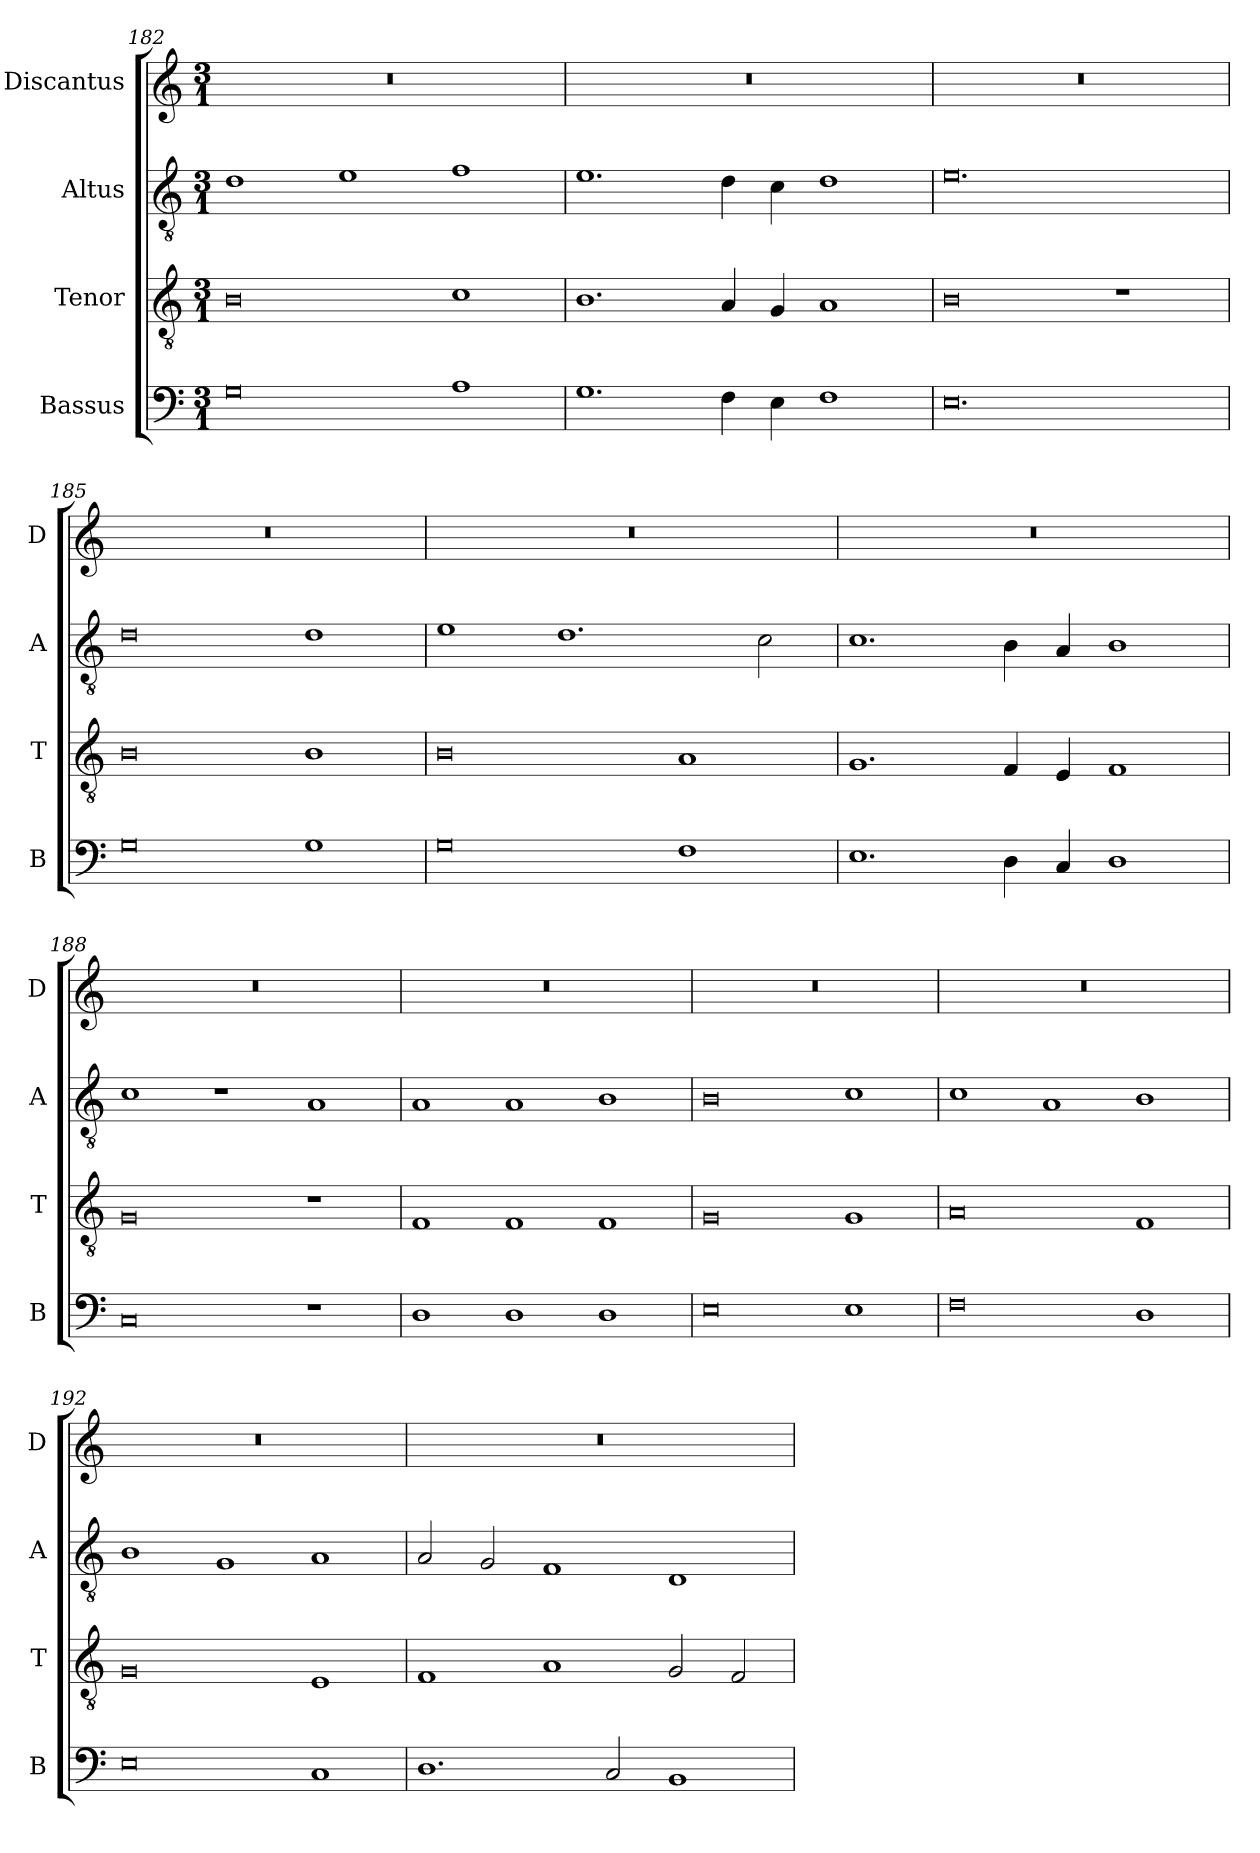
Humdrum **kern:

**kern	**kern	**kern	**kern
*part4	*part3	*part2	*part1
*staff4	*staff3	*staff2	*staff1
*I"Bassus	*I"Tenor	*I"Altus	*I"Discantus
*I'B	*I'T	*I'A	*I'D
*clefF4	*clefGv2	*clefGv2	*clefG2
*k[]	*k[]	*k[]	*k[]
*M3/1	*M3/1	*M3/1	*M3/1
=182	=182	=182	=182
0G	0B	1d	0.r
.	.	1e	.
1A	1c	1f	.
=183	=183	=183	=183
1.G	1.B	1.e	0.r
4F	4A	4d	.
4E	4G	4c	.
1F	1A	1d	.
=184	=184	=184	=184
0.E	0B	0.e	0.r
.	1r	.	.
=185	=185	=185	=185
0G	0B	0d	0.r
1G	1B	1d	.
=186	=186	=186	=186
0G	0B	1e	0.r
.	.	1.d	.
1F	1A	.	.
.	.	2c	.
=187	=187	=187	=187
1.E	1.G	1.c	0.r
4D	4F	4B	.
4C	4E	4A	.
1D	1F	1B	.
=188	=188	=188	=188
0C	0G	1c	0.r
.	.	1r	.
1r	1r	1A	.
=189	=189	=189	=189
1D	1F	1A	0.r
1D	1F	1A	.
1D	1F	1B	.
=190	=190	=190	=190
0E	0G	0B	0.r
1E	1G	1c	.
=191	=191	=191	=191
0F	0A	1c	0.r
.	.	1A	.
1D	1F	1B	.
=192	=192	=192	=192
0E	0G	1B	0.r
.	.	1G	.
1C	1E	1A	.
=193	=193	=193	=193
1.D	1F	2A	0.r
.	.	2G	.
.	1A	1F	.
2C	.	.	.
1BB	2G	1D	.
.	2F	.	.
=	=	=	=
*-	*-	*-	*-
